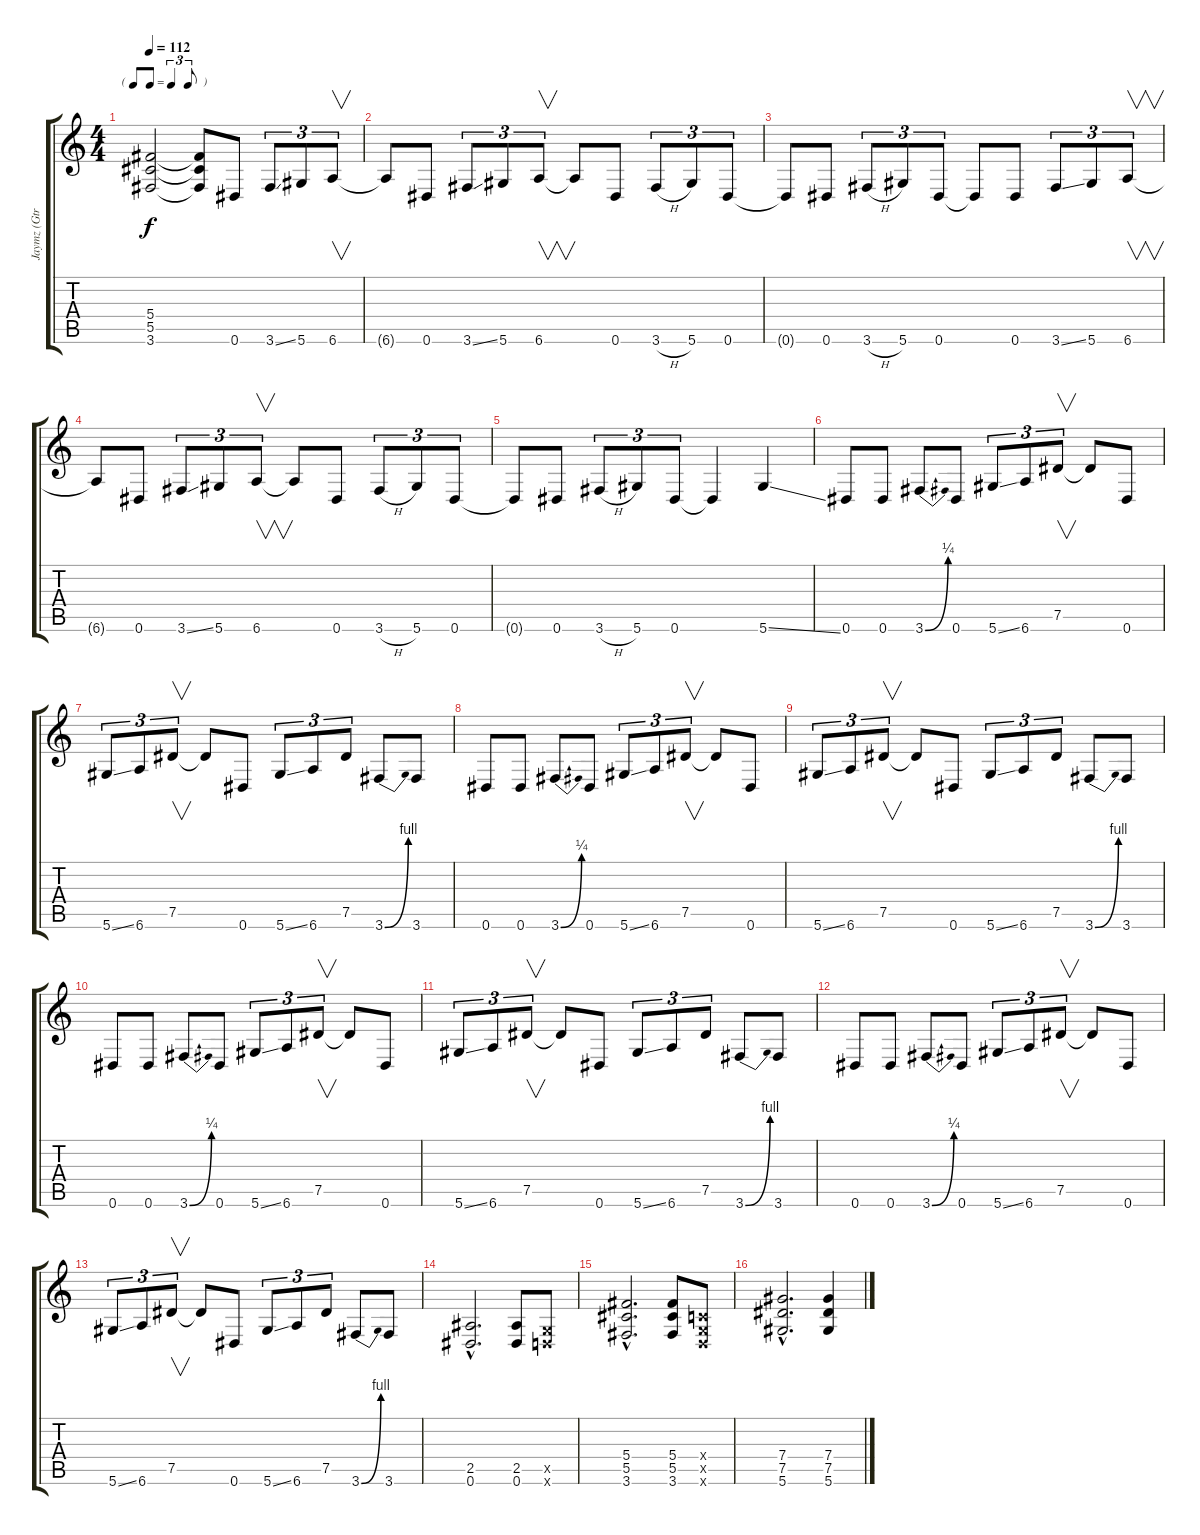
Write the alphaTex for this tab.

\track ("Jaymz (Gtr 1)" "Jaymz (Gtr") {instrument distortionguitar}
\staff {score tabs}
\tuning (Eb4 Bb3 Gb3 Db3 Ab2 Eb2) {hide}
\ts (4 4)
\tf triplet8th
\tempo 112
\clef g2
\ks c
(5.4 5.5 3.6).2{dy f} (5.4{t} 5.5{t} 3.6{t}).8 0.6.8 3.6{ss}.8{tu (3 2)} 5.6.8{tu (3 2)} 6.6.8{v tu (3 2)} |
6.6{t}.8 0.6.8 3.6{ss}.8{tu (3 2)} 5.6.8{tu (3 2)} 6.6.8{v tu (3 2)} 6.6{t}.8 0.6.8 3.6{h}.8{tu (3 2)} 5.6.8{tu (3 2)} 0.6.8{tu (3 2)} |
0.6{t}.8 0.6.8 3.6{h}.8{tu (3 2)} 5.6.8{tu (3 2)} 0.6.8{tu (3 2)} 0.6{t}.8 0.6.8 3.6{ss}.8{tu (3 2)} 5.6.8{tu (3 2)} 6.6.8{v tu (3 2)} |
6.6{t}.8 0.6.8 3.6{ss}.8{tu (3 2)} 5.6.8{tu (3 2)} 6.6.8{v tu (3 2)} 6.6{t}.8 0.6.8 3.6{h}.8{tu (3 2)} 5.6.8{tu (3 2)} 0.6.8{tu (3 2)} |
0.6{t}.8 0.6.8 3.6{h}.8{tu (3 2)} 5.6.8{tu (3 2)} 0.6.8{tu (3 2)} 0.6{t}.4 5.6{ss}.4 |
0.6.8 0.6.8 3.6{be (bend 0 0 60 1)}.8 0.6.8 5.6{ss}.8{tu (3 2)} 6.6.8{tu (3 2)} 7.5.8{v tu (3 2)} 7.5{t}.8 0.6.8 |
5.6{ss}.8{tu (3 2)} 6.6.8{tu (3 2)} 7.5.8{v tu (3 2)} 7.5{t}.8 0.6.8 5.6{ss}.8{tu (3 2)} 6.6.8{tu (3 2)} 7.5.8{tu (3 2)} 3.6{be (bend 0 0 60 4)}.8 3.6.8 |
0.6.8 0.6.8 3.6{be (bend 0 0 60 1)}.8 0.6.8 5.6{ss}.8{tu (3 2)} 6.6.8{tu (3 2)} 7.5.8{v tu (3 2)} 7.5{t}.8 0.6.8 |
5.6{ss}.8{tu (3 2)} 6.6.8{tu (3 2)} 7.5.8{v tu (3 2)} 7.5{t}.8 0.6.8 5.6{ss}.8{tu (3 2)} 6.6.8{tu (3 2)} 7.5.8{tu (3 2)} 3.6{be (bend 0 0 60 4)}.8 3.6.8 |
0.6.8 0.6.8 3.6{be (bend 0 0 60 1)}.8 0.6.8 5.6{ss}.8{tu (3 2)} 6.6.8{tu (3 2)} 7.5.8{v tu (3 2)} 7.5{t}.8 0.6.8 |
5.6{ss}.8{tu (3 2)} 6.6.8{tu (3 2)} 7.5.8{v tu (3 2)} 7.5{t}.8 0.6.8 5.6{ss}.8{tu (3 2)} 6.6.8{tu (3 2)} 7.5.8{tu (3 2)} 3.6{be (bend 0 0 60 4)}.8 3.6.8 |
0.6.8 0.6.8 3.6{be (bend 0 0 60 1)}.8 0.6.8 5.6{ss}.8{tu (3 2)} 6.6.8{tu (3 2)} 7.5.8{v tu (3 2)} 7.5{t}.8 0.6.8 |
5.6{ss}.8{tu (3 2)} 6.6.8{tu (3 2)} 7.5.8{v tu (3 2)} 7.5{t}.8 0.6.8 5.6{ss}.8{tu (3 2)} 6.6.8{tu (3 2)} 7.5.8{tu (3 2)} 3.6{be (bend 0 0 60 4)}.8 3.6.8 |
(2.5{hac} 0.6{hac}).2{d} (2.5 0.6).8 (-1.5{x} -1.6{x}).8 |
(5.4{hac} 5.5{hac} 3.6{hac}).2{d} (5.4 5.5 3.6).8 (-1.4{x} -1.5{x} -1.6{x}).8 |
(7.4{hac} 7.5{hac} 5.6{hac}).2{d} (7.4{ss} 7.5{ss} 5.6{ss}).4
